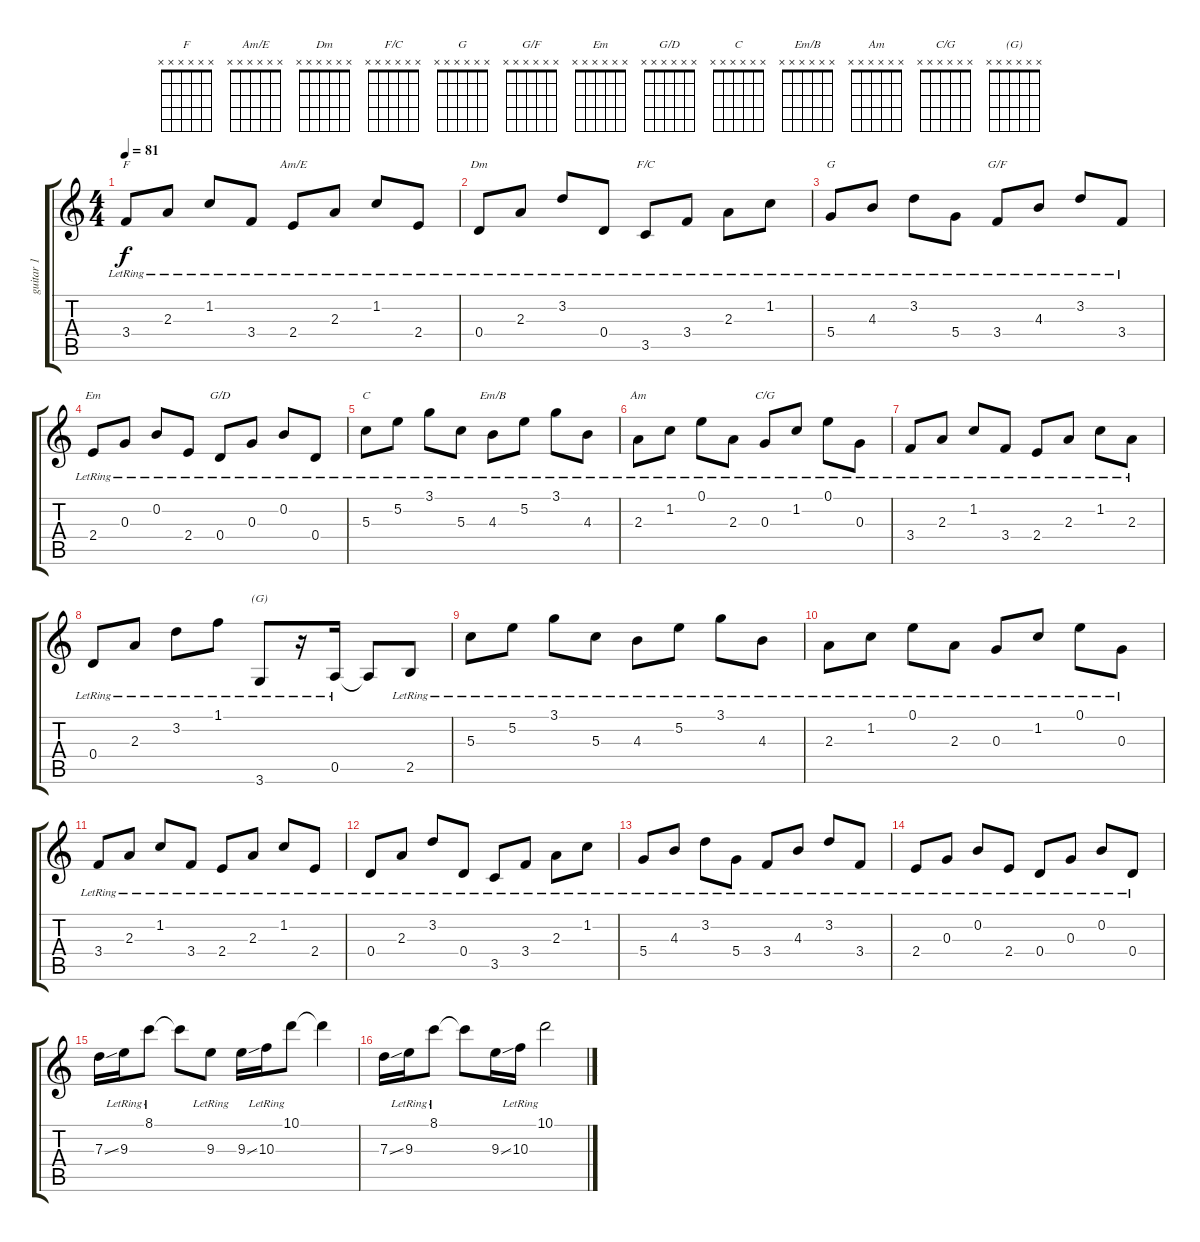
\track ("guitar 1" "guitar 1") {instrument electricguitarclean}
\staff {score tabs}
\tuning (E4 B3 G3 D3 A2 E2) {hide}
\chord ("F" x x x x x x) {firstfret 0}
\chord ("Am/E" x x x x x x) {firstfret 0}
\chord ("Dm" x x x x x x) {firstfret 0}
\chord ("F/C" x x x x x x) {firstfret 0}
\chord ("G" x x x x x x) {firstfret 0}
\chord ("G/F" x x x x x x) {firstfret 0}
\chord ("Em" x x x x x x) {firstfret 0}
\chord ("G/D" x x x x x x) {firstfret 0}
\chord ("C" x x x x x x) {firstfret 0}
\chord ("Em/B" x x x x x x) {firstfret 0}
\chord ("Am" x x x x x x) {firstfret 0}
\chord ("C/G" x x x x x x) {firstfret 0}
\chord ("(G)" x x x x x x) {firstfret 0}
\ts (4 4)
\tempo 81
\clef g2
\ks c
3.4{lr}.8{ch "F" dy f} 2.3{lr}.8 1.2{lr}.8 3.4{lr}.8 2.4{lr}.8{ch "Am/E"} 2.3{lr}.8 1.2{lr}.8 2.4{lr}.8 |
0.4{lr}.8{ch "Dm"} 2.3{lr}.8 3.2{lr}.8 0.4{lr}.8 3.5{lr}.8{ch "F/C"} 3.4{lr}.8 2.3{lr}.8 1.2{lr}.8 |
5.4{lr}.8{ch "G"} 4.3{lr}.8 3.2{lr}.8 5.4{lr}.8 3.4{lr}.8{ch "G/F"} 4.3{lr}.8 3.2{lr}.8 3.4{lr}.8 |
2.4{lr}.8{ch "Em"} 0.3{lr}.8 0.2{lr}.8 2.4{lr}.8 0.4{lr}.8{ch "G/D"} 0.3{lr}.8 0.2{lr}.8 0.4{lr}.8 |
5.3{lr}.8{ch "C"} 5.2{lr}.8 3.1{lr}.8 5.3{lr}.8 4.3{lr}.8{ch "Em/B"} 5.2{lr}.8 3.1{lr}.8 4.3{lr}.8 |
2.3{lr}.8{ch "Am"} 1.2{lr}.8 0.1{lr}.8 2.3{lr}.8 0.3{lr}.8{ch "C/G"} 1.2{lr}.8 0.1{lr}.8 0.3{lr}.8 |
3.4{lr}.8 2.3{lr}.8 1.2{lr}.8 3.4{lr}.8 2.4{lr}.8 2.3{lr}.8 1.2{lr}.8 2.3{lr}.8 |
0.4{lr}.8 2.3{lr}.8 3.2{lr}.8 1.1{lr}.8 3.6{lr}.8{ch "(G)"} r.16 0.5{lr}.16 0.5{t}.8 2.5{lr}.8 |
5.3{lr}.8 5.2{lr}.8 3.1{lr}.8 5.3{lr}.8 4.3{lr}.8 5.2{lr}.8 3.1{lr}.8 4.3{lr}.8 |
2.3{lr}.8 1.2{lr}.8 0.1{lr}.8 2.3{lr}.8 0.3{lr}.8 1.2{lr}.8 0.1{lr}.8 0.3{lr}.8 |
3.4{lr}.8 2.3{lr}.8 1.2{lr}.8 3.4{lr}.8 2.4{lr}.8 2.3{lr}.8 1.2{lr}.8 2.4{lr}.8 |
0.4{lr}.8 2.3{lr}.8 3.2{lr}.8 0.4{lr}.8 3.5{lr}.8 3.4{lr}.8 2.3{lr}.8 1.2{lr}.8 |
5.4{lr}.8 4.3{lr}.8 3.2{lr}.8 5.4{lr}.8 3.4{lr}.8 4.3{lr}.8 3.2{lr}.8 3.4{lr}.8 |
2.4{lr}.8 0.3{lr}.8 0.2{lr}.8 2.4{lr}.8 0.4{lr}.8 0.3{lr}.8 0.2{lr}.8 0.4{lr}.8 |
7.3{ss}.16 9.3{lr}.16 8.1{lr}.8 8.1{t}.8 9.3{lr}.8 9.3{ss}.16 10.3{lr}.16 10.1{lr}.8 10.1{t}.4 |
7.3{ss}.16 9.3{lr}.16 8.1{lr}.8 8.1{t}.8 9.3{ss}.16 10.3{lr}.16 10.1{lr}.2
